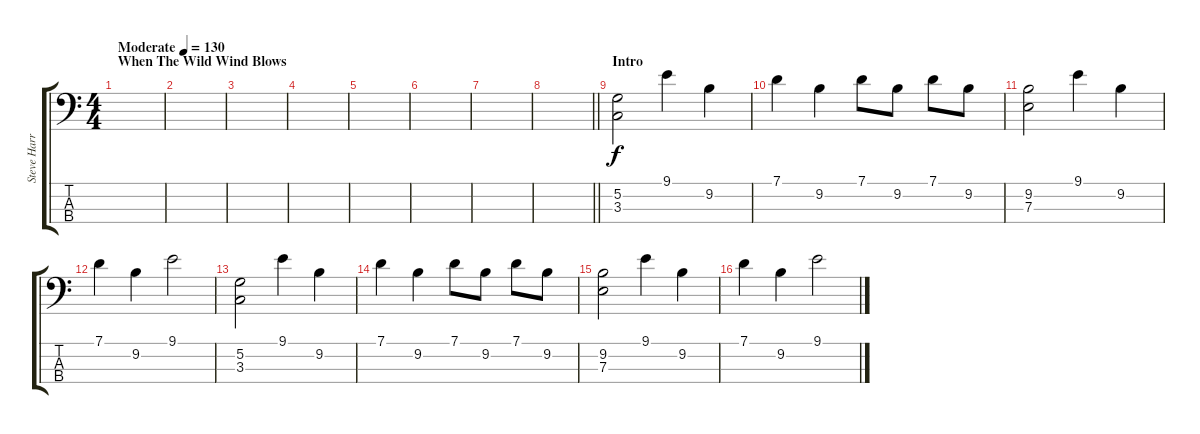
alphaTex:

\track ("Steve Harris" "Steve Harr") {instrument electricbassfinger}
\staff {score tabs}
\tuning (G2 D2 A1 E1) {hide}
\ts (4 4)
\section ("" "When The Wild Wind Blows")
\tempo (130 "Moderate")
\clef f4
\ks c
|
|
|
|
|
|
|
\barLineRight lightlight
|
\section ("" "Intro")
(5.2 3.3).2 9.1.4 9.2.4 |
7.1.4 9.2.4 7.1.8 9.2.8 7.1.8 9.2.8 |
(9.2 7.3).2 9.1.4 9.2.4 |
7.1.4 9.2.4 9.1.2 |
(5.2 3.3).2 9.1.4 9.2.4 |
7.1.4 9.2.4 7.1.8 9.2.8 7.1.8 9.2.8 |
(9.2 7.3).2 9.1.4 9.2.4 |
7.1.4 9.2.4 9.1.2
